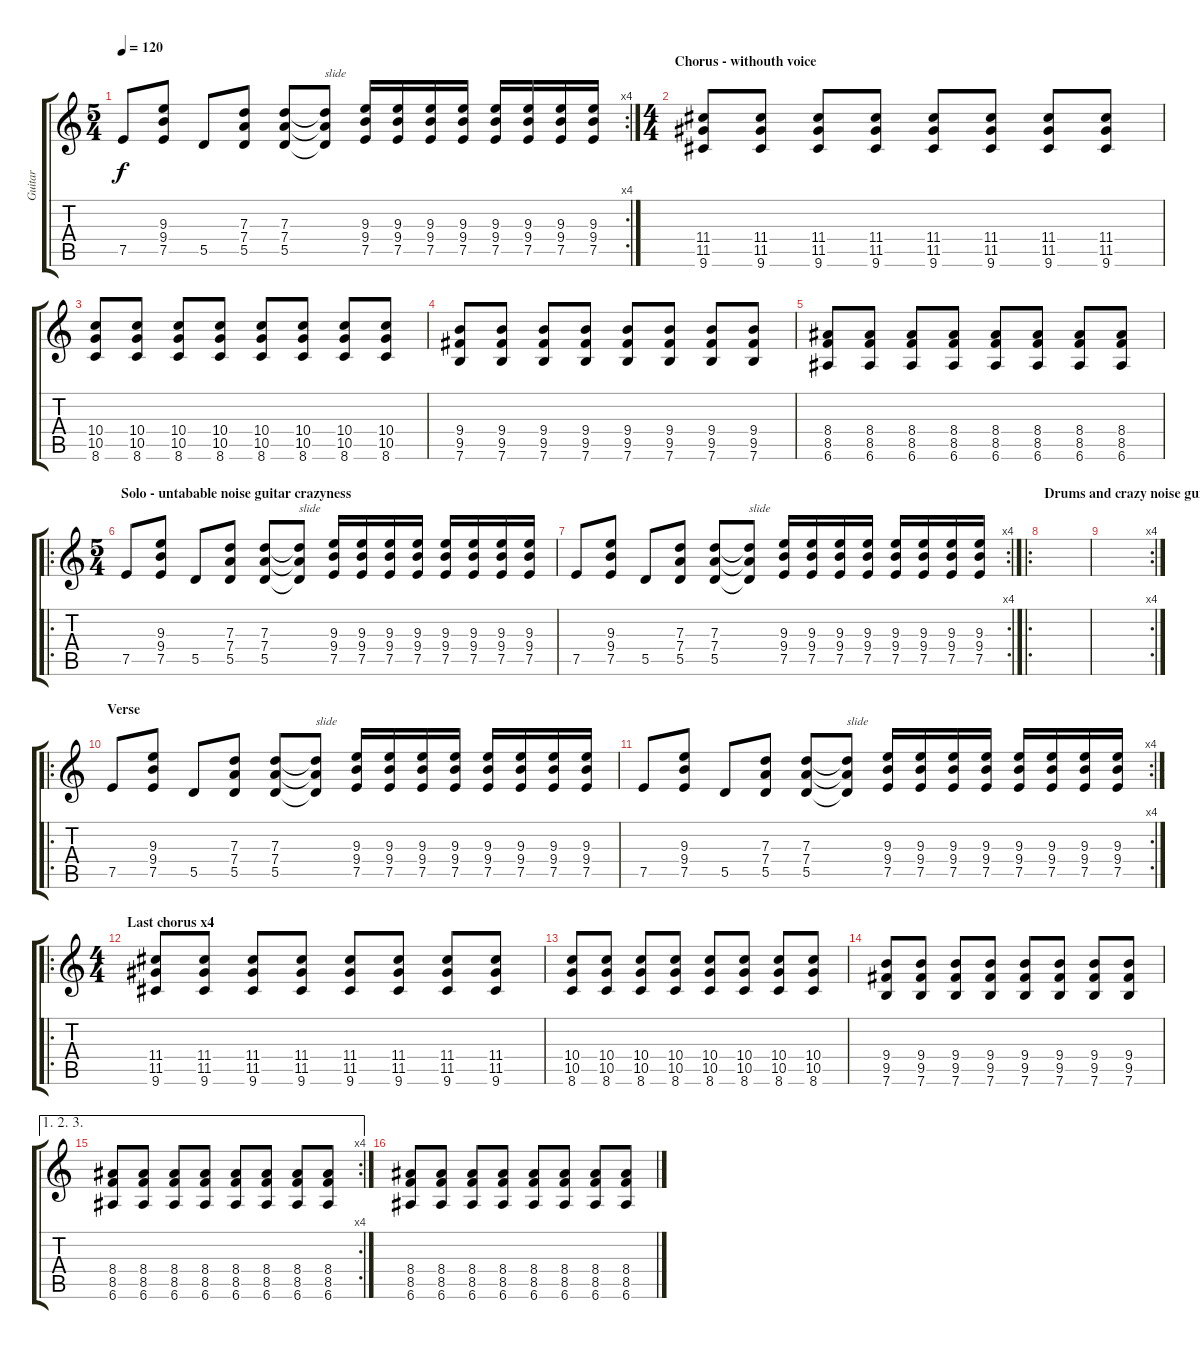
\track ("Guitar" "Guitar") {instrument distortionguitar}
\staff {score tabs}
\tuning (E4 B3 G3 D3 A2 E2) {hide}
\rc 4
\ts (5 4)
\tempo 120
\clef g2
\ks c
7.5.8{dy f} (9.3 9.4 7.5).8 5.5.8 (7.3 7.4 5.5).8 (7.3 7.4 5.5).8 (7.3{t} 7.4{t} 5.5{t}).8{txt "slide"} (9.3 9.4 7.5).16 (9.3 9.4 7.5).16 (9.3 9.4 7.5).16 (9.3 9.4 7.5).16 (9.3 9.4 7.5).16 (9.3 9.4 7.5).16 (9.3 9.4 7.5).16 (9.3 9.4 7.5).16 |
\ts (4 4)
\section ("" "Chorus - withouth voice")
(11.4 11.5 9.6).8 (11.4 11.5 9.6).8 (11.4 11.5 9.6).8 (11.4 11.5 9.6).8 (11.4 11.5 9.6).8 (11.4 11.5 9.6).8 (11.4 11.5 9.6).8 (11.4 11.5 9.6).8 |
(10.4 10.5 8.6).8 (10.4 10.5 8.6).8 (10.4 10.5 8.6).8 (10.4 10.5 8.6).8 (10.4 10.5 8.6).8 (10.4 10.5 8.6).8 (10.4 10.5 8.6).8 (10.4 10.5 8.6).8 |
(9.4 9.5 7.6).8 (9.4 9.5 7.6).8 (9.4 9.5 7.6).8 (9.4 9.5 7.6).8 (9.4 9.5 7.6).8 (9.4 9.5 7.6).8 (9.4 9.5 7.6).8 (9.4 9.5 7.6).8 |
(8.4 8.5 6.6).8 (8.4 8.5 6.6).8 (8.4 8.5 6.6).8 (8.4 8.5 6.6).8 (8.4 8.5 6.6).8 (8.4 8.5 6.6).8 (8.4 8.5 6.6).8 (8.4 8.5 6.6).8 |
\ro
\ts (5 4)
\section ("" "Solo - untabable noise guitar crazyness")
7.5.8 (9.3 9.4 7.5).8 5.5.8 (7.3 7.4 5.5).8 (7.3 7.4 5.5).8 (7.3{t} 7.4{t} 5.5{t}).8{txt "slide"} (9.3 9.4 7.5).16 (9.3 9.4 7.5).16 (9.3 9.4 7.5).16 (9.3 9.4 7.5).16 (9.3 9.4 7.5).16 (9.3 9.4 7.5).16 (9.3 9.4 7.5).16 (9.3 9.4 7.5).16 |
\rc 4
7.5.8 (9.3 9.4 7.5).8 5.5.8 (7.3 7.4 5.5).8 (7.3 7.4 5.5).8 (7.3{t} 7.4{t} 5.5{t}).8{txt "slide"} (9.3 9.4 7.5).16 (9.3 9.4 7.5).16 (9.3 9.4 7.5).16 (9.3 9.4 7.5).16 (9.3 9.4 7.5).16 (9.3 9.4 7.5).16 (9.3 9.4 7.5).16 (9.3 9.4 7.5).16 |
\ro
\section ("" "Drums and crazy noise guitar interlude")
|
\rc 4
|
\ro
\section ("" "Verse")
7.5.8 (9.3 9.4 7.5).8 5.5.8 (7.3 7.4 5.5).8 (7.3 7.4 5.5).8 (7.3{t} 7.4{t} 5.5{t}).8{txt "slide"} (9.3 9.4 7.5).16 (9.3 9.4 7.5).16 (9.3 9.4 7.5).16 (9.3 9.4 7.5).16 (9.3 9.4 7.5).16 (9.3 9.4 7.5).16 (9.3 9.4 7.5).16 (9.3 9.4 7.5).16 |
\rc 4
7.5.8 (9.3 9.4 7.5).8 5.5.8 (7.3 7.4 5.5).8 (7.3 7.4 5.5).8 (7.3{t} 7.4{t} 5.5{t}).8{txt "slide"} (9.3 9.4 7.5).16 (9.3 9.4 7.5).16 (9.3 9.4 7.5).16 (9.3 9.4 7.5).16 (9.3 9.4 7.5).16 (9.3 9.4 7.5).16 (9.3 9.4 7.5).16 (9.3 9.4 7.5).16 |
\ro
\ts (4 4)
\section ("" "Last chorus x4")
(11.4 11.5 9.6).8 (11.4 11.5 9.6).8 (11.4 11.5 9.6).8 (11.4 11.5 9.6).8 (11.4 11.5 9.6).8 (11.4 11.5 9.6).8 (11.4 11.5 9.6).8 (11.4 11.5 9.6).8 |
(10.4 10.5 8.6).8 (10.4 10.5 8.6).8 (10.4 10.5 8.6).8 (10.4 10.5 8.6).8 (10.4 10.5 8.6).8 (10.4 10.5 8.6).8 (10.4 10.5 8.6).8 (10.4 10.5 8.6).8 |
(9.4 9.5 7.6).8 (9.4 9.5 7.6).8 (9.4 9.5 7.6).8 (9.4 9.5 7.6).8 (9.4 9.5 7.6).8 (9.4 9.5 7.6).8 (9.4 9.5 7.6).8 (9.4 9.5 7.6).8 |
\ae (1 2 3)
\rc 4
(8.4 8.5 6.6).8 (8.4 8.5 6.6).8 (8.4 8.5 6.6).8 (8.4 8.5 6.6).8 (8.4 8.5 6.6).8 (8.4 8.5 6.6).8 (8.4 8.5 6.6).8 (8.4 8.5 6.6).8 |
(8.4 8.5 6.6).8 (8.4 8.5 6.6).8 (8.4 8.5 6.6).8 (8.4 8.5 6.6).8 (8.4 8.5 6.6).8 (8.4 8.5 6.6).8 (8.4 8.5 6.6).8 (8.4 8.5 6.6).8
